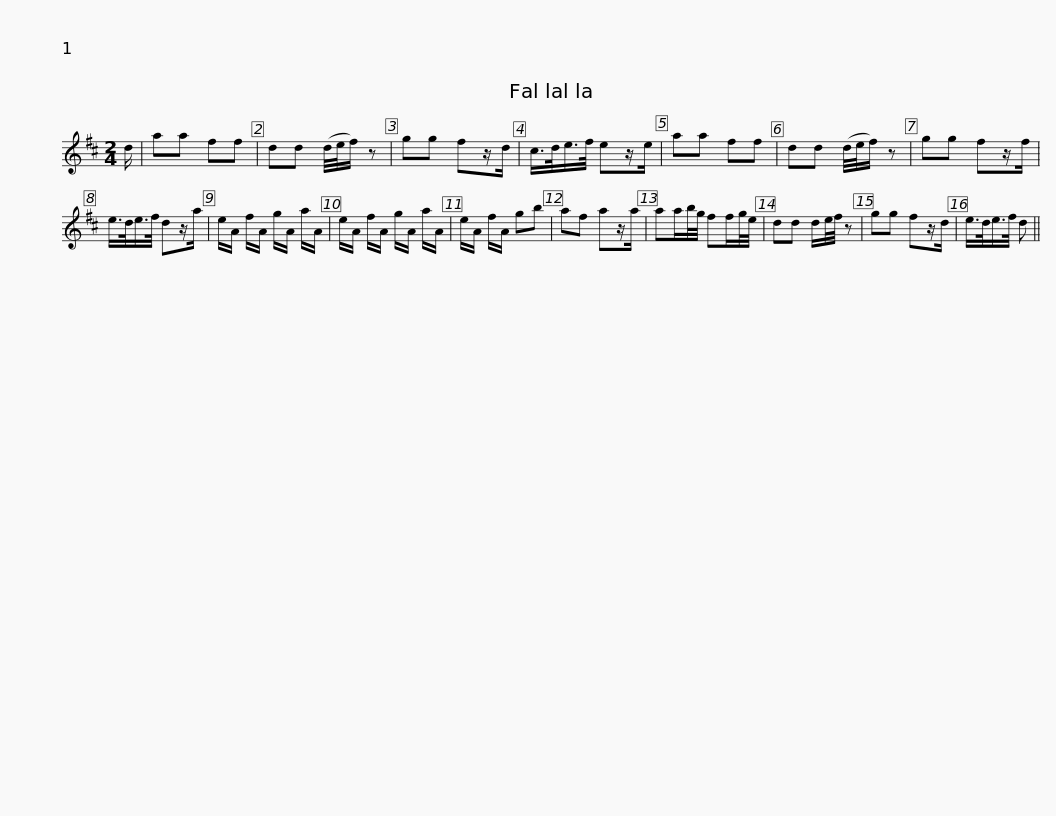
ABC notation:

X:1
L:1/8
M:2/4
I:linebreak $
K:D
V:1 treble
V:1
 d/ | aa ff | dd (d/4e/4f/) z | gg fz/d/ | c/>d/e/>f/ ez/e/ | %5
 aa ff | dd (d/4e/4f/) z | gg fz/f/ |$ e/>d/e/>f/ dz/a/ | e/A/ f/A/ g/A/ a/A/ | %10
 e/A/ f/A/ g/A/ a/A/ | e/A/ f/A/ gb | af az/a/ | aa/b/4g/4 ff/g/4e/4 |$ dd d/e/4f/4 z | %15
 gg fz/d/ | e/>d/e/>f/ d || %17
